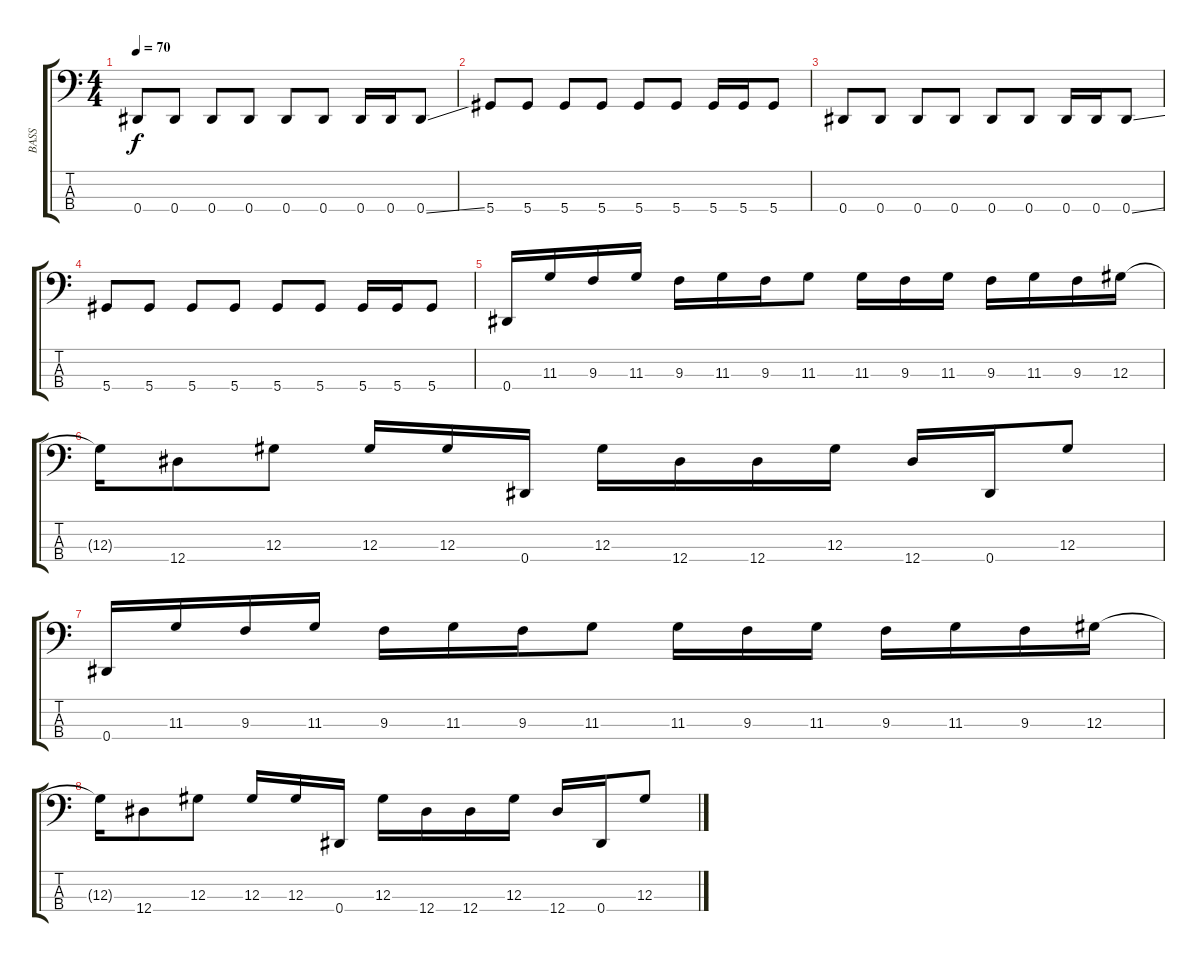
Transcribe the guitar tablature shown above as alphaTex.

\track ("BASS" "BASS") {instrument electricbasspick}
\staff {score tabs}
\tuning (Gb2 Db2 Ab1 Eb1) {hide}
\ts (4 4)
\tempo 70
\clef f4
\ks c
0.4.8{dy f} 0.4.8 0.4.8 0.4.8 0.4.8 0.4.8 0.4.16 0.4.16 0.4{ss}.8 |
5.4.8 5.4.8 5.4.8 5.4.8 5.4.8 5.4.8 5.4.16 5.4.16 5.4.8 |
0.4.8 0.4.8 0.4.8 0.4.8 0.4.8 0.4.8 0.4.16 0.4.16 0.4{ss}.8 |
5.4.8 5.4.8 5.4.8 5.4.8 5.4.8 5.4.8 5.4.16 5.4.16 5.4.8 |
0.4.16 11.3.16 9.3.16 11.3.16 9.3.16 11.3.16 9.3.16 11.3.8 11.3.16 9.3.16 11.3.16 9.3.16 11.3.16 9.3.16 12.3.16 |
12.3{t}.16 12.4.8 12.3.8 12.3.16 12.3.16 0.4.16 12.3.16 12.4.16 12.4.16 12.3.16 12.4.16 0.4.16 12.3.8 |
0.4.16 11.3.16 9.3.16 11.3.16 9.3.16 11.3.16 9.3.16 11.3.8 11.3.16 9.3.16 11.3.16 9.3.16 11.3.16 9.3.16 12.3.16 |
12.3{t}.16 12.4.8 12.3.8 12.3.16 12.3.16 0.4.16 12.3.16 12.4.16 12.4.16 12.3.16 12.4.16 0.4.16 12.3.8
